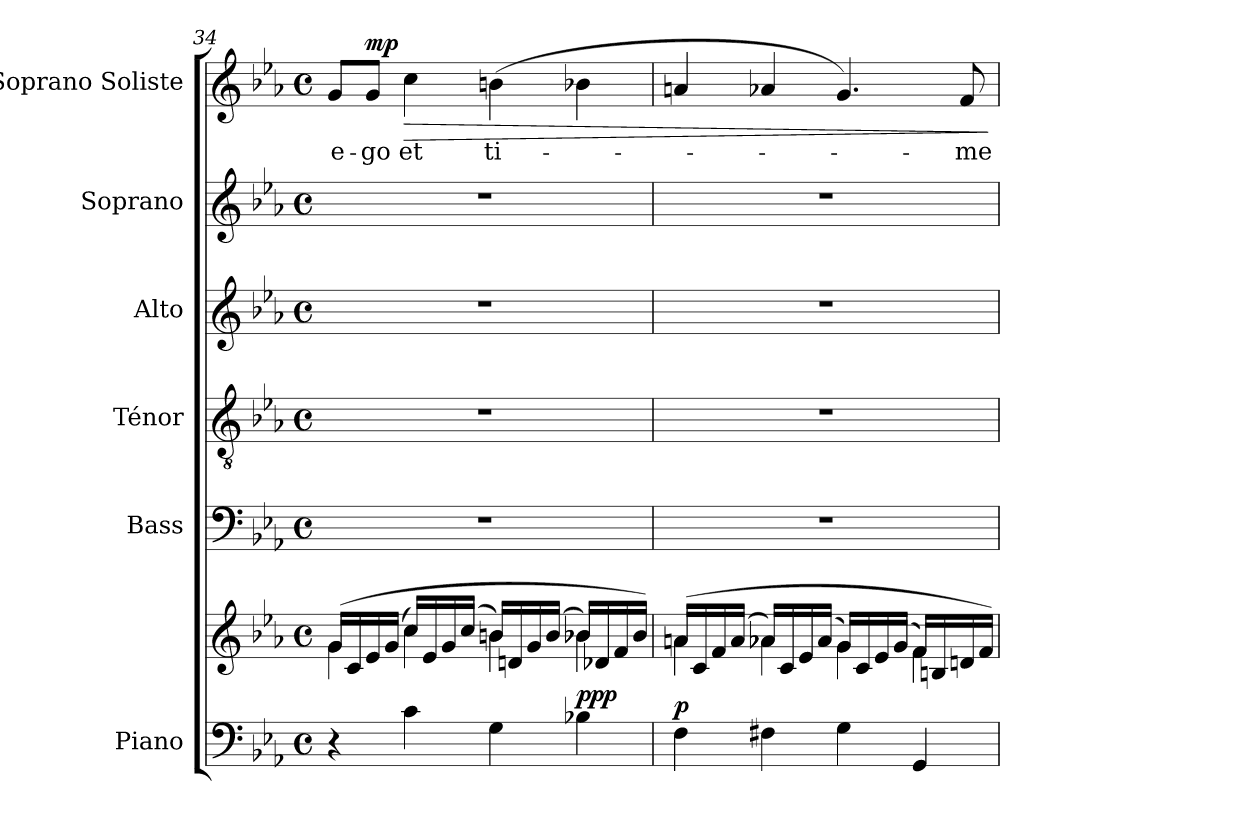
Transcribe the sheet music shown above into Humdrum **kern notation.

**kern	**kern	**dynam	**kern	**kern	**kern	**kern	**kern	**text	**dynam
*part6	*part6	*part6	*part5	*part4	*part3	*part2	*part1	*part1	*part1
*staff7	*staff6	*staff6/7	*staff5	*staff4	*staff3	*staff2	*staff1	*staff1	*staff1
*I"Piano	*	*	*I"Bass	*I"Ténor	*I"Alto	*I"Soprano	*I"Soprano Soliste	*	*
*I'Pno.	*	*	*I'B.	*I'T.	*I'A.	*I'S.	*	*	*
*clefF4	*clefG2	*	*clefF4	*clefGv2	*clefG2	*clefG2	*clefG2	*	*
*k[b-e-a-]	*k[b-e-a-]	*	*k[b-e-a-]	*k[b-e-a-]	*k[b-e-a-]	*k[b-e-a-]	*k[b-e-a-]	*	*
*M4/4	*M4/4	*	*M4/4	*M4/4	*M4/4	*M4/4	*M4/4	*	*
*met(c)	*met(c)	*	*met(c)	*met(c)	*met(c)	*met(c)	*met(c)	*	*
=34	=34	=34	=34	=34	=34	=34	=34	=34	=34
*	*^	*	*	*	*	*	*	*	*
4r	(>16g/LL	4g\	.	1r	1r	1r	1r	8g/L	e-	.
.	16c/	.	.	.	.	.	.	.	.	.
!	!	!	!	!	!	!	!	!	!	!LO:DY:a
.	16e-/	.	.	.	.	.	.	8g/J	-go	mp
.	(16g/JJ	.	.	.	.	.	.	.	.	.
!	!	!	!	!	!	!	!	!	!	!LO:HP:b
4c\	16cc/LL)	4cc\	.	.	.	.	.	4cc\	et	>
.	16e-/	.	.	.	.	.	.	.	.	.
.	16g/	.	.	.	.	.	.	.	.	.
.	(16cc/JJ	.	.	.	.	.	.	.	.	.
4G\	16bn/LL)	4b\	.	.	.	.	.	(4bn\	ti-	.
.	16dn/	.	.	.	.	.	.	.	.	.
.	16g/	.	.	.	.	.	.	.	.	.
.	(16b/JJ	.	.	.	.	.	.	.	.	.
!	!	!	!LO:DY:a=2	!	!	!	!	!	!	!
4B-X\	16b-X/LL)	4b-\	ppp	.	.	.	.	4b-X\	.	.
.	16d-X/	.	.	.	.	.	.	.	.	.
.	16f/	.	.	.	.	.	.	.	.	.
.	16b-/JJ)	.	.	.	.	.	.	.	.	.
!!LO:PB:g=z
=35	=35	=35	=35	=35	=35	=35	=35	=35	=35	=35
!	!	!	!LO:DY:a=2	!	!	!	!	!	!	!
4F\	(>16an/LL	4a\	p	1r	1r	1r	1r	4an/	.	.
.	16c/	.	.	.	.	.	.	.	.	.
.	16f/	.	.	.	.	.	.	.	.	.
.	(16a/JJ	.	.	.	.	.	.	.	.	.
4F#X\	16a-X/LL)	4a-\	.	.	.	.	.	4a-X/	.	.
.	16c/	.	.	.	.	.	.	.	.	.
.	16e-/	.	.	.	.	.	.	.	.	.
.	(16a-/JJ	.	.	.	.	.	.	.	.	.
4G\	16g/LL)	4g\	.	.	.	.	.	4.g/)	.	.
.	16c/	.	.	.	.	.	.	.	.	.
.	16e-/	.	.	.	.	.	.	.	.	.
.	(16g/JJ	.	.	.	.	.	.	.	.	.
4GG/	16f/LL)	4f\	.	.	.	.	.	.	.	.
.	16Bn/	.	.	.	.	.	.	.	.	.
.	16dn/	.	.	.	.	.	.	8f/	-me-	.
.	16f/JJ)	.	.	.	.	.	.	.	.	.
*	*v	*v	*	*	*	*	*	*	*	*
.	.	.	.	.	.	.	.	.	]
=	=	=	=	=	=	=	=	=	=
*-	*-	*-	*-	*-	*-	*-	*-	*-	*-
